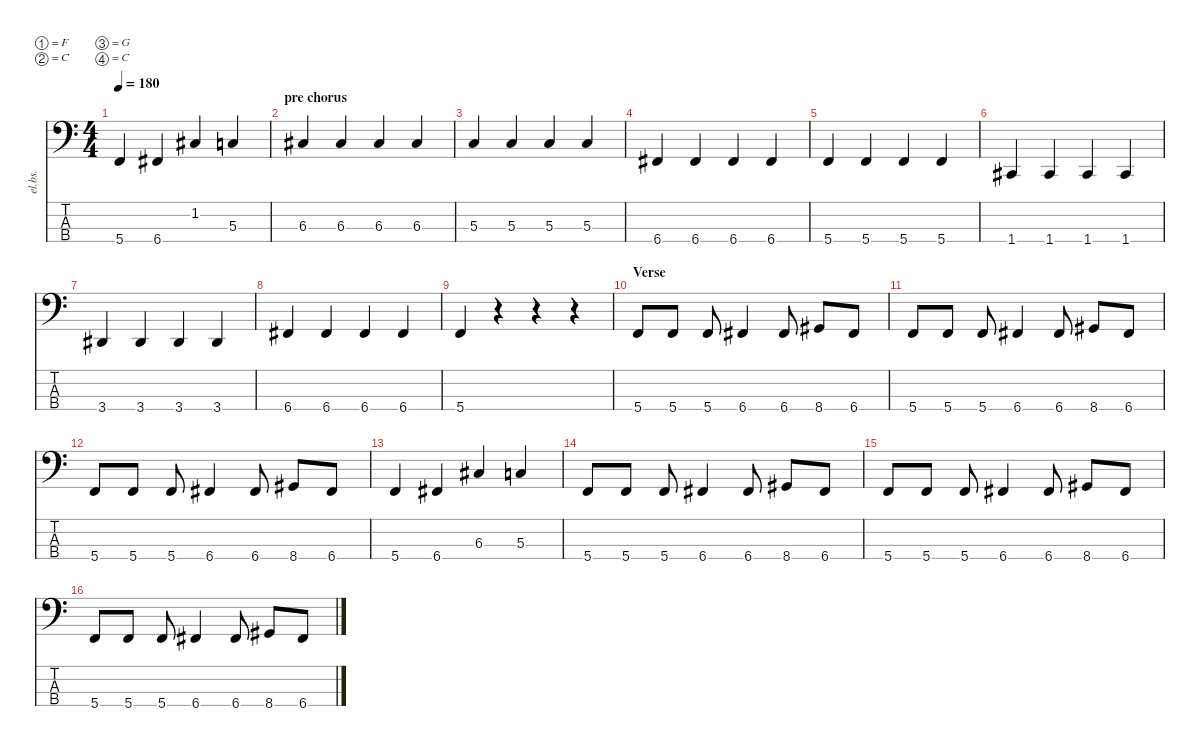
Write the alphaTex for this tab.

\defaultSystemsLayout 4
\hideDynamics
\bracketExtendMode nobrackets
\otherSystemsTrackNameOrientation horizontal
\track ("Uku" "el.bs.") {instrument electricbassfinger}
\staff {score tabs}
\tuning (F2 C2 G1 C1)
\ts (4 4)
\tempo 180
\clef f4
\ks c
5.4.4{dy mf beam Up} 6.4{acc #}.4{beam Up} 1.2{acc #}.4{beam Up} 5.3.4{beam Up} |
\section ("" "pre chorus")
6.3{acc #}.4{beam Up} 6.3{acc #}.4{beam Up} 6.3{acc #}.4{beam Up} 6.3{acc #}.4{beam Up} |
5.3.4{beam Up} 5.3.4{beam Up} 5.3.4{beam Up} 5.3.4{beam Up} |
6.4{acc #}.4{beam Up} 6.4{acc #}.4{beam Up} 6.4{acc #}.4{beam Up} 6.4{acc #}.4{beam Up} |
5.4.4{beam Up} 5.4.4{beam Up} 5.4.4{beam Up} 5.4.4{beam Up} |
1.4{acc #}.4{beam Up} 1.4{acc #}.4{beam Up} 1.4{acc #}.4{beam Up} 1.4{acc #}.4{beam Up} |
3.4{acc #}.4{beam Up} 3.4{acc #}.4{beam Up} 3.4{acc #}.4{beam Up} 3.4{acc #}.4{beam Up} |
6.4{acc #}.4{beam Up} 6.4{acc #}.4{beam Up} 6.4{acc #}.4{beam Up} 6.4{acc #}.4{beam Up} |
5.4.4{beam Up} r.4{beam Up} r.4{beam Up} r.4{beam Up} |
\section ("" "Verse")
5.4.8{beam Up} 5.4.8{beam Up} 5.4.8{beam Up} 6.4{acc #}.4{beam Up} 6.4{acc #}.8{beam Up} 8.4{acc #}.8{beam Up} 6.4{acc #}.8{beam Up} |
5.4.8{beam Up} 5.4.8{beam Up} 5.4.8{beam Up} 6.4{acc #}.4{beam Up} 6.4{acc #}.8{beam Up} 8.4{acc #}.8{beam Up} 6.4{acc #}.8{beam Up} |
5.4.8{beam Up} 5.4.8{beam Up} 5.4.8{beam Up} 6.4{acc #}.4{beam Up} 6.4{acc #}.8{beam Up} 8.4{acc #}.8{beam Up} 6.4{acc #}.8{beam Up} |
5.4.4{beam Up} 6.4{acc #}.4{beam Up} 6.3{acc #}.4{beam Up} 5.3.4{beam Up} |
\section ("" "")
5.4.8{beam Up} 5.4.8{beam Up} 5.4.8{beam Up} 6.4{acc #}.4{beam Up} 6.4{acc #}.8{beam Up} 8.4{acc #}.8{beam Up} 6.4{acc #}.8{beam Up} |
5.4.8{beam Up} 5.4.8{beam Up} 5.4.8{beam Up} 6.4{acc #}.4{beam Up} 6.4{acc #}.8{beam Up} 8.4{acc #}.8{beam Up} 6.4{acc #}.8{beam Up} |
5.4.8{beam Up} 5.4.8{beam Up} 5.4.8{beam Up} 6.4{acc #}.4{beam Up} 6.4{acc #}.8{beam Up} 8.4{acc #}.8{beam Up} 6.4{acc #}.8{beam Up}
